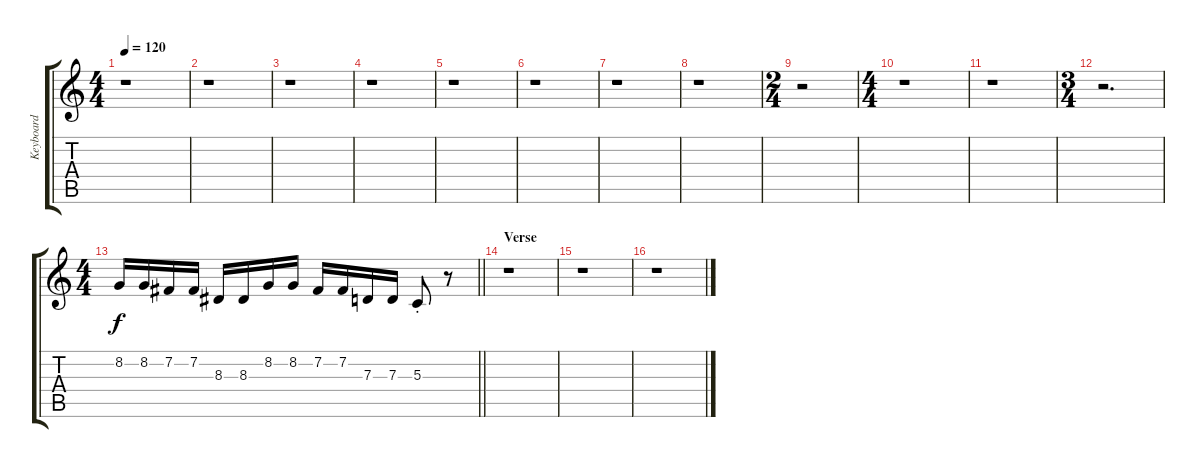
\track ("Keyboard" "Keyboard") {instrument lead2sawtooth}
\staff {score tabs}
\tuning (E4 B3 G3 D3 A2 E2) {hide}
\ts (4 4)
\tempo 120
\clef g2
\ks c
r.1{dy f} |
r.1 |
r.1 |
r.1 |
r.1 |
r.1 |
r.1 |
r.1 |
\ts (2 4)
r.2 |
\ts (4 4)
r.1 |
r.1 |
\ts (3 4)
r.2{d} |
\ts (4 4)
\barLineRight lightlight
8.2.16 8.2.16 7.2.16 7.2.16 8.3.16 8.3.16 8.2.16 8.2.16 7.2.16 7.2.16 7.3.16 7.3.16 5.3{st}.8 r.8 |
\section ("" "Verse")
r.1 |
r.1 |
r.1
